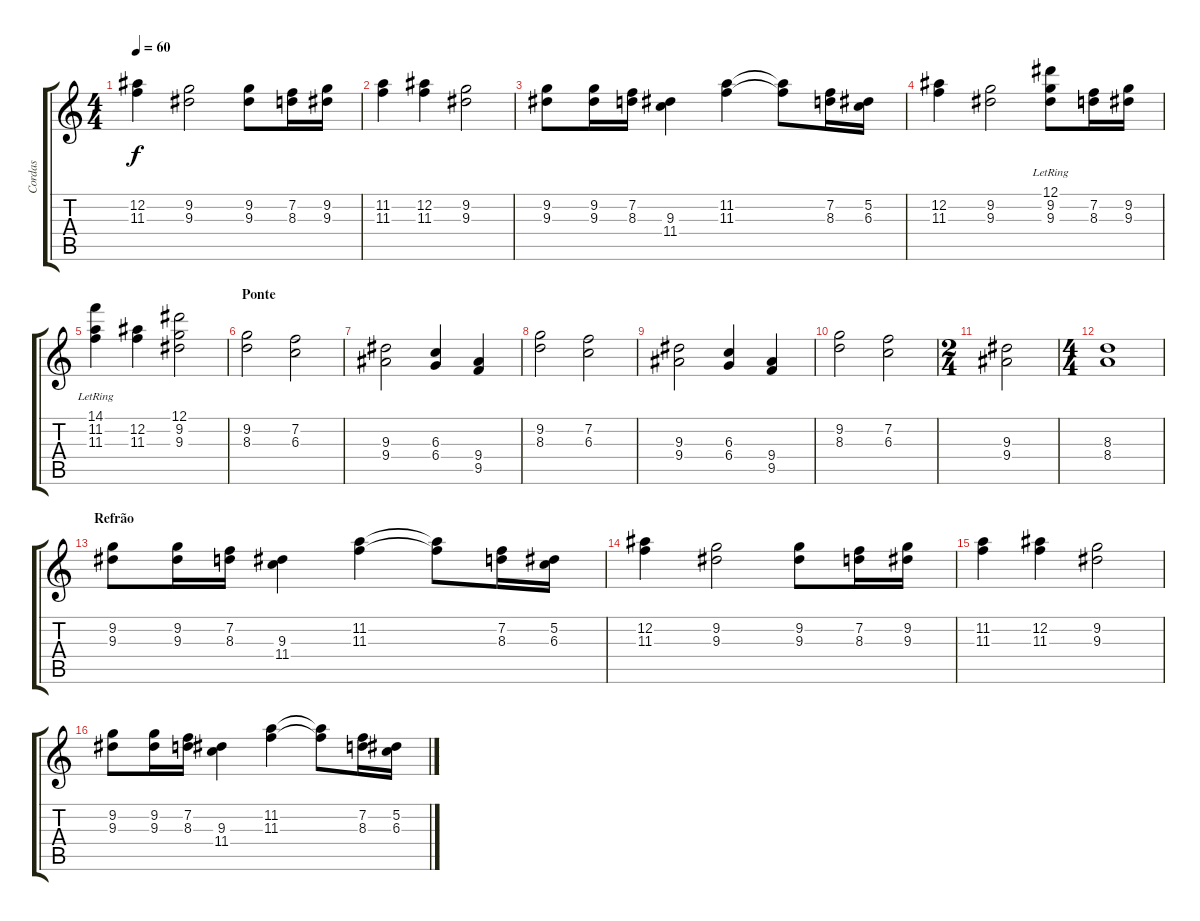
\track ("Cordas" "Cordas") {instrument stringensemble1}
\staff {score tabs}
\tuning (Eb5 Bb4 Gb4 Db4 Ab3 Eb3) {hide}
\ts (4 4)
\tempo 60
\clef g2
\ks c
(12.2 11.3).4{dy f} (9.2 9.3).2 (9.2 9.3).8 (7.2 8.3).16 (9.2 9.3).16 |
(11.2 11.3).4 (12.2 11.3).4 (9.2 9.3).2 |
(9.2 9.3).8 (9.2 9.3).16 (7.2 8.3).16 (9.3 11.4).4 (11.2 11.3).4 (11.2{t} 11.3{t}).8 (7.2 8.3).16 (5.2 6.3).16 |
(12.2 11.3).4 (9.2 9.3).2 (12.1{lr} 9.2 9.3).8 (7.2 8.3).16 (9.2 9.3).16 |
(14.1{lr} 11.2 11.3).4 (12.2 11.3).4 (12.1 9.2 9.3).2 |
\section ("" "Ponte ")
(9.2 8.3).2 (7.2 6.3).2 |
(9.3 9.4).2 (6.3 6.4).4 (9.4 9.5).4 |
(9.2 8.3).2 (7.2 6.3).2 |
(9.3 9.4).2 (6.3 6.4).4 (9.4 9.5).4 |
(9.2 8.3).2 (7.2 6.3).2 |
\ts (2 4)
(9.3 9.4).2 |
\ts (4 4)
(8.3 8.4).1 |
\section ("" "Refrão")
(9.2 9.3).8 (9.2 9.3).16 (7.2 8.3).16 (9.3 11.4).4 (11.2 11.3).4 (11.2{t} 11.3{t}).8 (7.2 8.3).16 (5.2 6.3).16 |
(12.2 11.3).4 (9.2 9.3).2 (9.2 9.3).8 (7.2 8.3).16 (9.2 9.3).16 |
(11.2 11.3).4 (12.2 11.3).4 (9.2 9.3).2 |
(9.2 9.3).8 (9.2 9.3).16 (7.2 8.3).16 (9.3 11.4).4 (11.2 11.3).4 (11.2{t} 11.3{t}).8 (7.2 8.3).16 (5.2 6.3).16
